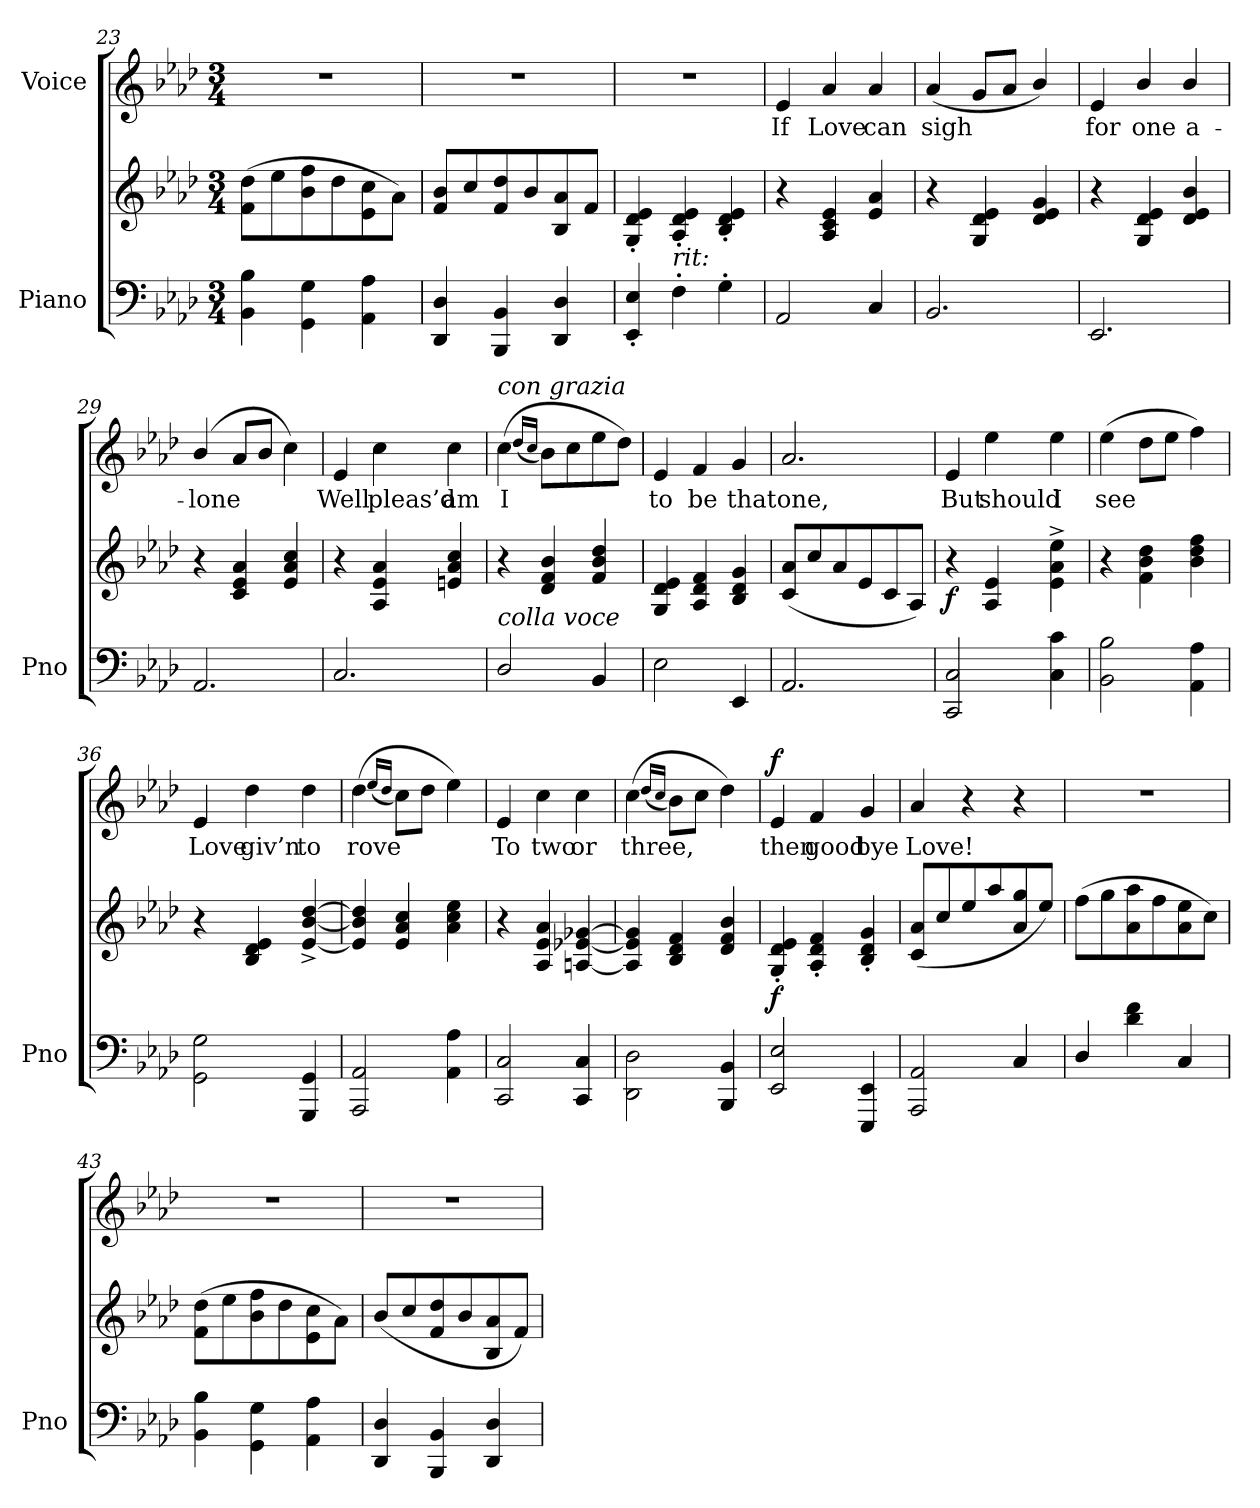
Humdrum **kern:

**kern	**kern	**dynam	**kern	**text	**dynam
*part2	*part2	*part2	*part1	*part1	*part1
*staff3	*staff2	*staff2/3	*staff1	*staff1	*staff1
*I"Piano	*	*	*I"Voice	*	*
*I'Pno	*	*	*	*	*
*clefF4	*clefG2	*	*clefG2	*	*
*k[b-e-a-d-]	*k[b-e-a-d-]	*	*k[b-e-a-d-]	*	*
*M3/4	*M3/4	*	*M3/4	*	*
=23	=23	=23	=23	=23	=23
4BB-\ 4B-\	(>8f\ 8dd-\L	.	2.r	.	.
.	8ee-\	.	.	.	.
4GG\ 4G\	8b-\ 8ff\	.	.	.	.
.	8dd-\	.	.	.	.
4AA-\ 4A-\	8e-\ 8cc\	.	.	.	.
.	8a-\J)	.	.	.	.
!!LO:LB:g=z
=24	=24	=24	=24	=24	=24
4DD-/ 4D-/	8f/ 8b-/L	.	2.r	.	.
.	8cc/	.	.	.	.
4BBB-/ 4BB-/	8f/ 8dd-/	.	.	.	.
.	8b-/	.	.	.	.
4DD-/ 4D-/	8B-/ 8a-/	.	.	.	.
.	8f/J	.	.	.	.
=25	=25	=25	=25	=25	=25
4EE-/' 4E-/'	4G/' 4d-/' 4e-/'	.	2.r	.	.
!LO:TX:a:i:t=rit&colon;	!	!	!	!	!
4F'\	4A-/' 4d-/' 4e-/'	.	.	.	.
4G'\	4B-/' 4d-/' 4e-/'	.	.	.	.
=26	=26	=26	=26	=26	=26
!	!	!LO:DY:b	!	!LO:LY:b	!
!	!	!LO:DY:n=1:b	!	!	!LO:DY:a
!	!	!	!	!	!LO:DY:n=1:a
2AA-/	4r	p other-dynamics	4e-/	If	p other-dynamics
!	!	!	!	!LO:LY:b	!
.	4A-/ 4c/ 4e-/	.	4a-/	Love	.
!	!	!	!	!LO:LY:b	!
4C/	4e-/ 4a-/	.	4a-/	can	.
=27	=27	=27	=27	=27	=27
!	!	!	!	!LO:LY:b	!
2.BB-/	4r	.	(<4a-/	sigh	.
.	4G/ 4d-/ 4e-/	.	8g/L	.	.
.	.	.	8a-/J	.	.
.	4d-/ 4e-/ 4g/	.	4b-/)	.	.
!!LO:PB:g=z
=28	=28	=28	=28	=28	=28
!	!	!	!	!LO:LY:b	!
2.EE-/	4r	.	4e-/	for	.
!	!	!	!	!LO:LY:b	!
.	4G/ 4d-/ 4e-/	.	4b-/	one	.
!	!	!	!	!LO:LY:b	!
.	4d-/ 4e-/ 4b-/	.	4b-/	a-	.
=29	=29	=29	=29	=29	=29
!	!	!	!	!LO:LY:b	!
2.AA-/	4r	.	(<4b-/	-lone	.
.	4c/ 4e-/ 4a-/	.	8a-/L	.	.
.	.	.	8b-/J	.	.
.	4e-/ 4a-/ 4cc/	.	4cc\)	.	.
=30	=30	=30	=30	=30	=30
!	!	!	!	!LO:LY:b	!
2.C/	4r	.	4e-/	Well	.
!	!	!	!	!LO:LY:b	!
.	4A-/ 4e-/ 4a-/	.	4cc\	pleas’d	.
!	!	!	!	!LO:LY:b	!
.	4en/ 4a-/ 4cc/	.	4cc\	am	.
=31	=31	=31	=31	=31	=31
!	!	!	!LO:TX:a:i:t=con grazia	!	!
!LO:TX:a:i:t=colla voce	!	!	!	!	!
!	!	!	!	!LO:LY:b	!
2D-/	4r	.	(>4cc\	I	.
.	.	.	(<16qdd-/LL	.	.
.	.	.	16qcc/JJ	.	.
.	4d-/ 4f/ 4b-/	.	8b-\L)	.	.
.	.	.	8cc\	.	.
4BB-/	4f/ 4b-/ 4dd-/	.	8ee-\	.	.
.	.	.	8dd-\J)	.	.
!!LO:LB:g=z
=32	=32	=32	=32	=32	=32
!	!	!	!	!LO:LY:b	!
2E-\	4G/ 4d-/ 4e-/	.	4e-/	to	.
!	!	!	!	!LO:LY:b	!
.	4A-/ 4d-/ 4f/	.	4f/	be	.
!	!	!	!	!LO:LY:b	!
4EE-/	4B-/ 4d-/ 4g/	.	4g/	that	.
=33	=33	=33	=33	=33	=33
!	!	!	!	!LO:LY:b	!
2.AA-/	(<8c/ 8a-/L	.	2.a-/	one,	.
.	8cc/	.	.	.	.
.	8a-/	.	.	.	.
.	8e-/	.	.	.	.
.	8c/	.	.	.	.
.	8A-/J)	.	.	.	.
=34	=34	=34	=34	=34	=34
!	!	!LO:DY:b	!	!LO:LY:b	!LO:DY:a
!	!	!	!	!	!LO:DY:n=1:a
2CC/ 2C/	4r	f	4e-/	But	f other-dynamics
!	!	!	!	!LO:LY:b	!
.	4A-/ 4e-/	.	4ee-\	should	.
!	!	!	!	!LO:LY:b	!
4C\ 4c\	4e-\^ 4a-\^ 4ee-\^	.	4ee-\	I	.
=35	=35	=35	=35	=35	=35
!	!	!	!	!LO:LY:b	!
2BB-\ 2B-\	4r	.	(>4ee-\	see	.
.	4f\ 4b-\ 4dd-\	.	8dd-\L	.	.
.	.	.	8ee-\J	.	.
4AA-\ 4A-\	4b-\ 4dd-\ 4ff\	.	4ff\)	.	.
!!LO:LB:g=z
=36	=36	=36	=36	=36	=36
!	!	!	!	!LO:LY:b	!
2GG\ 2G\	4r	.	4e-/	Love	.
!	!	!	!	!LO:LY:b	!
.	4B-/ 4d-/ 4e-/	.	4dd-\	giv’n	.
!	!	!	!	!LO:LY:b	!
4GGG/ 4GG/	[4e-/^ [4b-/^ [4dd-/^	.	4dd-\	to	.
=37	=37	=37	=37	=37	=37
!	!	!	!	!LO:LY:b	!
2AAA-/ 2AA-/	4e-/] 4b-/] 4dd-/]	.	(>4dd-\	rove	.
.	.	.	(<16qee-/LL	.	.
.	.	.	16qdd-/JJ	.	.
.	4e-/ 4a-/ 4cc/	.	8cc\L)	.	.
.	.	.	8dd-\J	.	.
4AA-\ 4A-\	4a-\ 4cc\ 4ee-\	.	4ee-\)	.	.
=38	=38	=38	=38	=38	=38
!	!	!	!	!LO:LY:b	!
2CC/ 2C/	4r	.	4e-/	To	.
!	!	!	!	!LO:LY:b	!
.	4A-/ 4e-/ 4a-/	.	4cc\	two	.
!	!	!	!	!LO:LY:b	!
4CC/ 4C/	[4An/ [4e-X/ [4g-X/	.	4cc\	or	.
!!LO:LB:g=z
=39	=39	=39	=39	=39	=39
!	!	!	!	!LO:LY:b	!
2DD-\ 2D-\	4A/] 4e-/] 4g-/]	.	(>4cc\	three,	.
.	.	.	(<16qdd-/LL	.	.
.	.	.	16qcc/JJ	.	.
.	4B-/ 4d-/ 4f/	.	8b-\L)	.	.
.	.	.	8cc\J	.	.
4BBB-/ 4BB-/	4d-/ 4f/ 4b-/	.	4dd-\)	.	.
=40	=40	=40	=40	=40	=40
!	!	!LO:DY:b	!	!LO:LY:b	!LO:DY:a
2EE-/ 2E-/	4G/' 4d-/' 4e-/'	f	4e-/	then	f
!	!	!	!	!LO:LY:b	!
.	4A-/' 4d-/' 4f/'	.	4f/	good	.
!	!	!	!	!LO:LY:b	!
4EEE-/ 4EE-/	4B-/' 4d-/' 4g/'	.	4g/	bye	.
=41	=41	=41	=41	=41	=41
!	!	!	!	!LO:LY:b	!
2AAA-/ 2AA-/	(<8c/ 8a-/L	.	4a-/	Love!	.
.	8cc/	.	.	.	.
.	8ee-/	.	4r	.	.
.	8aa-/	.	.	.	.
4C/	8a-/ 8gg/	.	4r	.	.
.	8ee-/J)	.	.	.	.
!!LO:PB:g=z
=42	=42	=42	=42	=42	=42
4D-/	(>8ff\L	.	2.r	.	.
.	8gg\	.	.	.	.
4d-\ 4f\	8a-\ 8aa-\	.	.	.	.
.	8ff\	.	.	.	.
4C/	8a-\ 8ee-\	.	.	.	.
.	8cc\J)	.	.	.	.
=43	=43	=43	=43	=43	=43
4BB-\ 4B-\	(>8f\ 8dd-\L	.	2.r	.	.
.	8ee-\	.	.	.	.
4GG\ 4G\	8b-\ 8ff\	.	.	.	.
.	8dd-\	.	.	.	.
4AA-\ 4A-\	8e-\ 8cc\	.	.	.	.
.	8a-\J)	.	.	.	.
=44	=44	=44	=44	=44	=44
4DD-/ 4D-/	(>8b-/L	.	2.r	.	.
.	8cc/	.	.	.	.
4BBB-/ 4BB-/	8f/ 8dd-/	.	.	.	.
.	8b-/	.	.	.	.
4DD-/ 4D-/	8B-/ 8a-/	.	.	.	.
.	8f/J)	.	.	.	.
=	=	=	=	=	=
*-	*-	*-	*-	*-	*-
